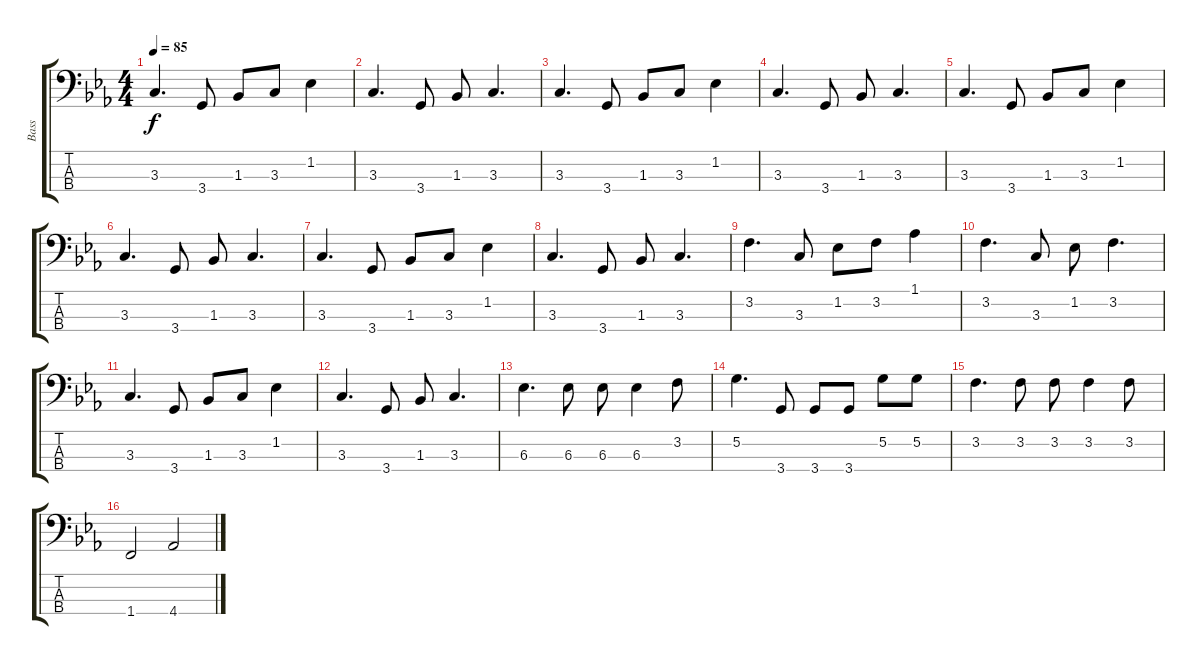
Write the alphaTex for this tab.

\track ("Bass" "Bass") {instrument electricbasspick}
\staff {score tabs}
\tuning (G2 D2 A1 E1) {hide}
\ts (4 4)
\tempo 85
\clef f4
\ks eb
3.3.4{d dy f} 3.4.8 1.3.8 3.3.8 1.2.4 |
3.3.4{d} 3.4.8 1.3.8 3.3.4{d} |
3.3.4{d} 3.4.8 1.3.8 3.3.8 1.2.4 |
3.3.4{d} 3.4.8 1.3.8 3.3.4{d} |
3.3.4{d} 3.4.8 1.3.8 3.3.8 1.2.4 |
3.3.4{d} 3.4.8 1.3.8 3.3.4{d} |
3.3.4{d} 3.4.8 1.3.8 3.3.8 1.2.4 |
3.3.4{d} 3.4.8 1.3.8 3.3.4{d} |
3.2.4{d} 3.3.8 1.2.8 3.2.8 1.1.4 |
3.2.4{d} 3.3.8 1.2.8 3.2.4{d} |
3.3.4{d} 3.4.8 1.3.8 3.3.8 1.2.4 |
3.3.4{d} 3.4.8 1.3.8 3.3.4{d} |
6.3.4{d} 6.3.8 6.3.8 6.3.4 3.2.8 |
5.2.4{d} 3.4.8 3.4.8 3.4.8 5.2.8 5.2.8 |
3.2.4{d} 3.2.8 3.2.8 3.2.4 3.2.8 |
1.4.2 4.4.2
